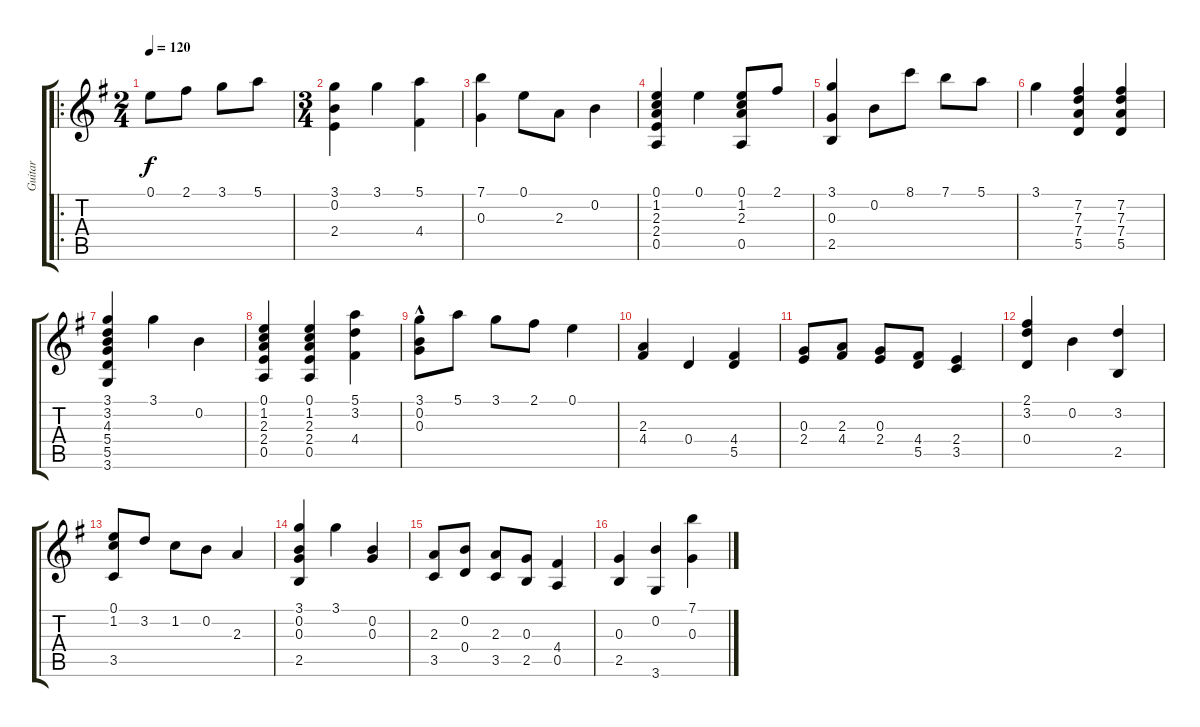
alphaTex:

\track ("Guitar" "Guitar") {instrument acousticguitarnylon}
\staff {score tabs}
\tuning (E4 B3 G3 D3 A2 E2) {hide}
\ro
\ts (2 4)
\tempo 120
\clef g2
\ks g
0.1.8{dy f} 2.1.8 3.1.8 5.1.8 |
\ts (3 4)
(3.1 0.2 2.4).4 3.1.4 (5.1 4.4).4 |
(7.1 0.3).4 0.1.8 2.3.8 0.2.4 |
(0.1 1.2 2.3 2.4 0.5).4 0.1.4 (0.1 1.2 2.3 0.5).8 2.1.8 |
(3.1 0.3 2.5).4 0.2.8 8.1.8 7.1.8 5.1.8 |
3.1.4 (7.2 7.3 7.4 5.5).4 (7.2 7.3 7.4 5.5).4 |
(3.1 3.2 4.3 5.4 5.5 3.6).4 3.1.4 0.2.4 |
(0.1 1.2 2.3 2.4 0.5).4 (0.1 1.2 2.3 2.4 0.5).4 (5.1 3.2 4.4).4 |
(3.1 0.2{hac} 0.3{hac}).8 5.1.8 3.1.8 2.1.8 0.1.4 |
(2.3 4.4).4 0.4.4 (4.4 5.5).4 |
(0.3 2.4).8 (2.3 4.4).8 (0.3 2.4).8 (4.4 5.5).8 (2.4 3.5).4 |
(2.1 3.2 0.4).4 0.2.4 (3.2 2.5).4 |
(0.1 1.2 3.5).8 3.2.8 1.2.8 0.2.8 2.3.4 |
(3.1 0.2 0.3 2.5).4 3.1.4 (0.2 0.3).4 |
(2.3 3.5).8 (0.2 0.4).8 (2.3 3.5).8 (0.3 2.5).8 (4.4 0.5).4 |
(0.3 2.5).4 (0.2 3.6).4 (7.1 0.3).4
